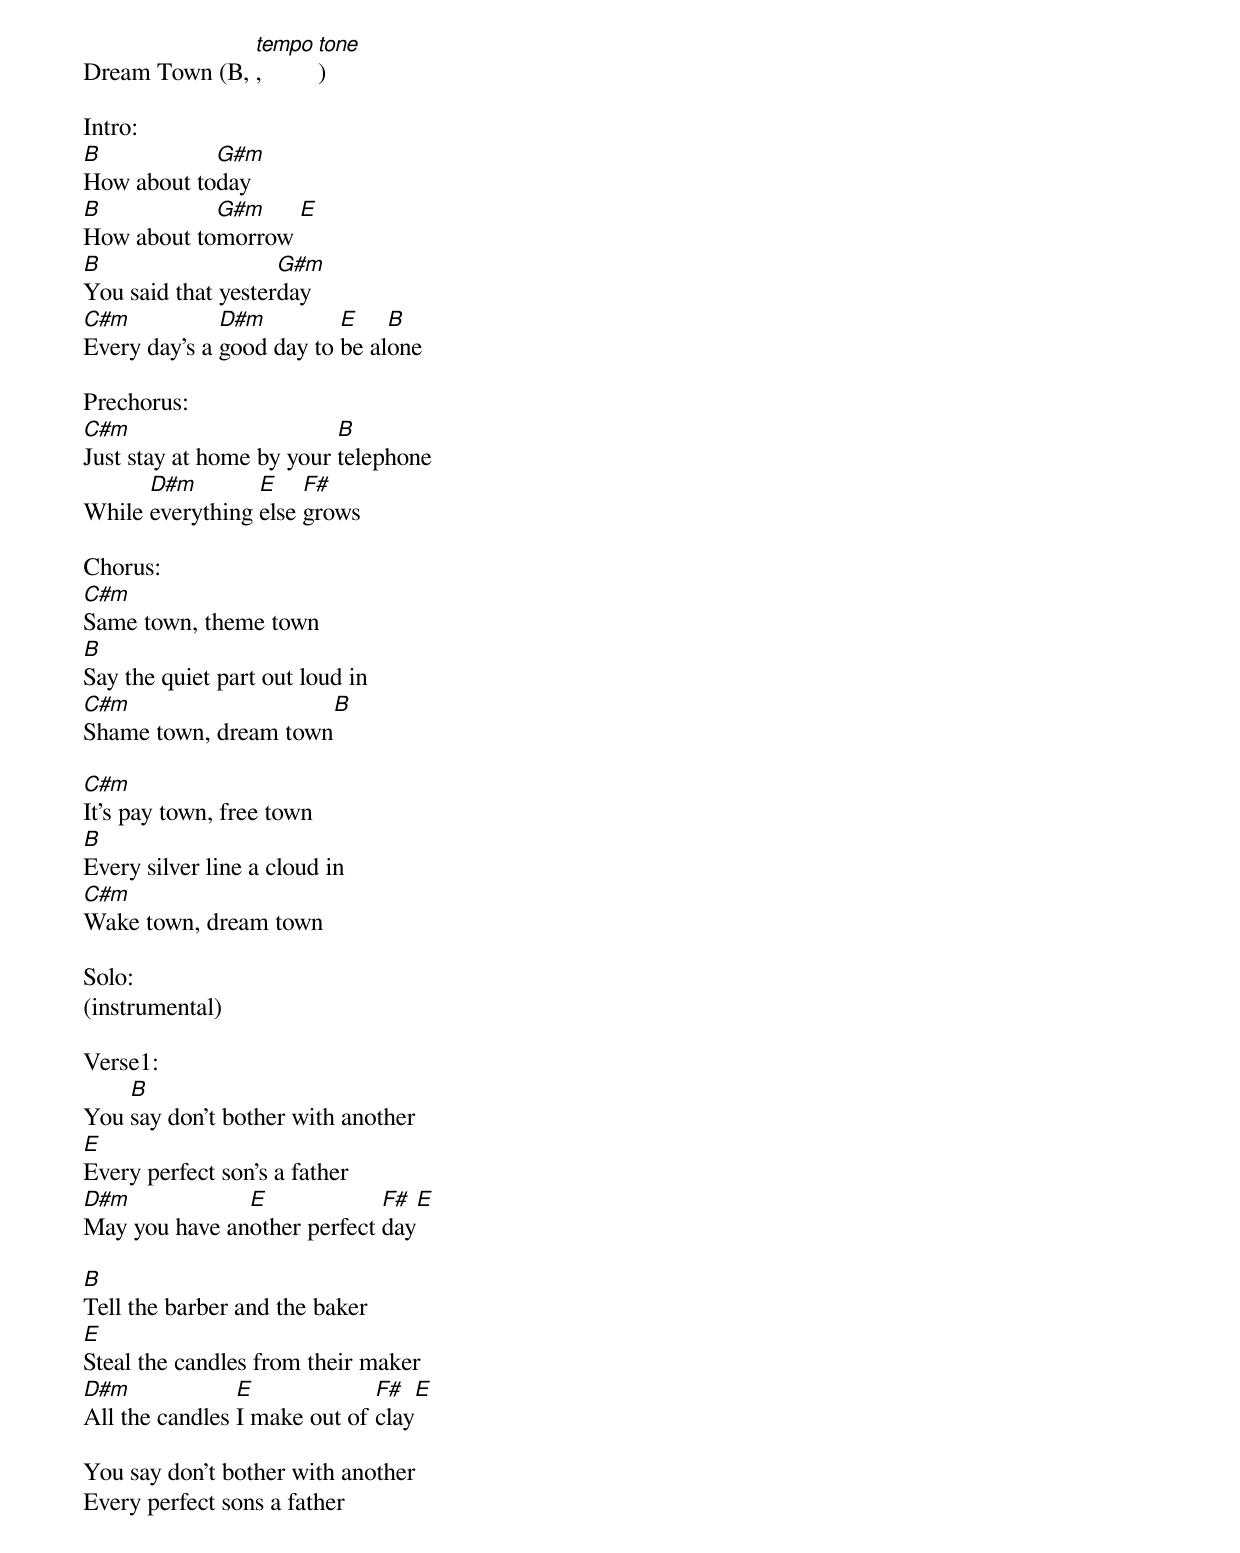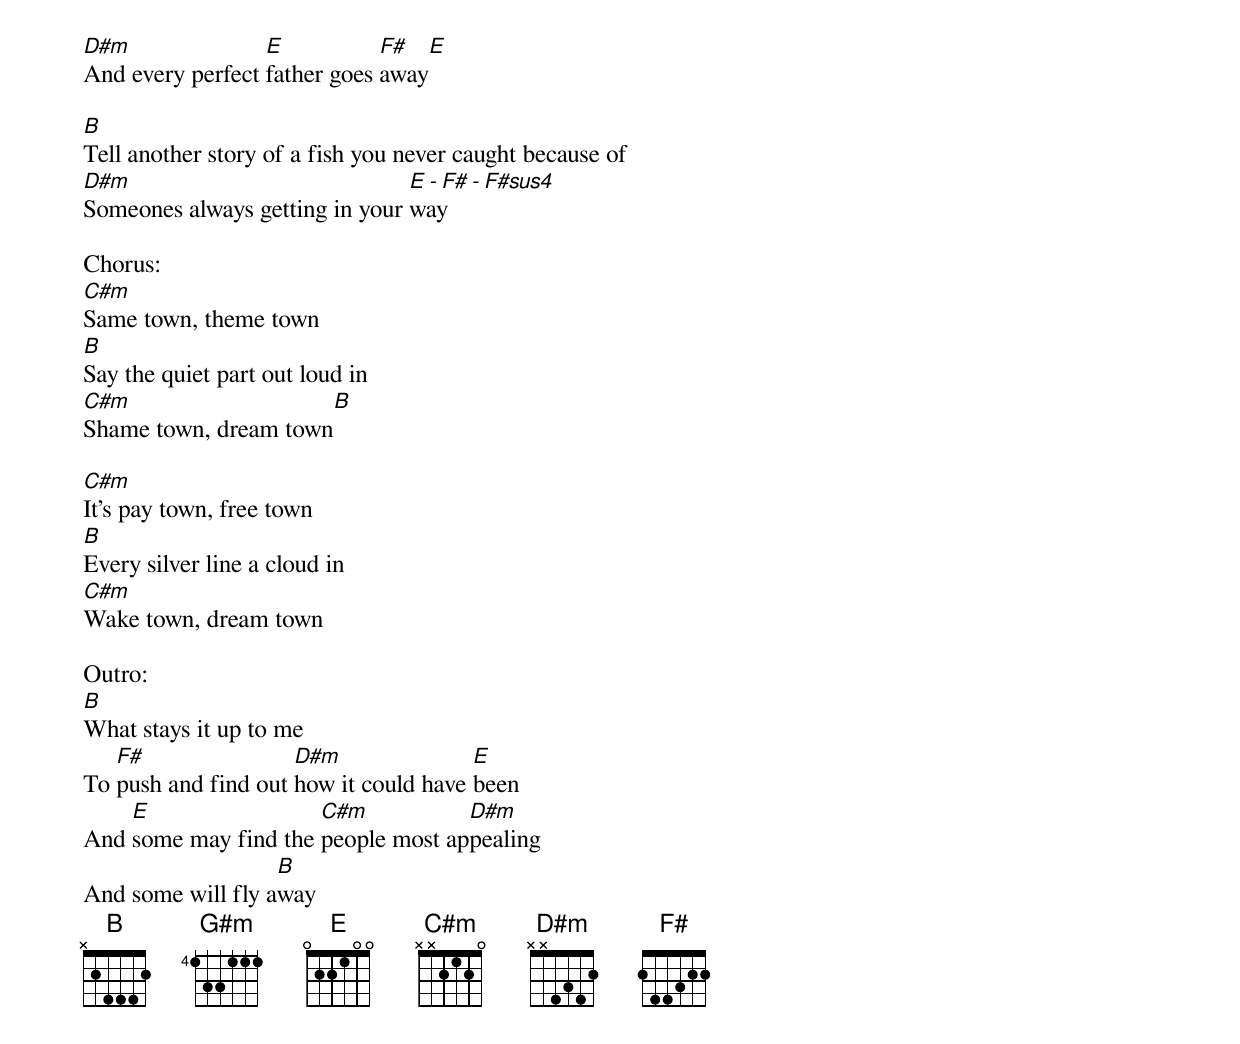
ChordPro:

Dream Town (B, [tempo], [tone])

Intro:
[B]How about to[G#m]day
[B]How about to[G#m]morrow [E]
[B]You said that yester[G#m]day
[C#m]Every day’s a [D#m]good day to [E]be al[B]one

Prechorus:
[C#m]Just stay at home by your [B]telephone
While [D#m]everything [E]else [F#]grows

Chorus:
[C#m]Same town, theme town
[B]Say the quiet part out loud in
[C#m]Shame town, dream town[B]

[C#m]It’s pay town, free town
[B]Every silver line a cloud in
[C#m]Wake town, dream town

Solo:
(instrumental)

Verse1:
You [B]say don’t bother with another
[E]Every perfect son’s a father
[D#m]May you have an[E]other perfect [F#]day[E]

[B]Tell the barber and the baker
[E]Steal the candles from their maker
[D#m]All the candles [E]I make out of [F#]clay[E]

You say don’t bother with another
Every perfect sons a father
[D#m]And every perfect [E]father goes [F#]away[E]

[B]Tell another story of a fish you never caught because of
[D#m]Someones always getting in your [E - F# - F#sus4]way

Chorus:
[C#m]Same town, theme town
[B]Say the quiet part out loud in
[C#m]Shame town, dream town[B]

[C#m]It’s pay town, free town
[B]Every silver line a cloud in
[C#m]Wake town, dream town

Outro:
[B]What stays it up to me
To [F#]push and find out [D#m]how it could have [E]been
And [E]some may find the [C#m]people most ap[D#m]pealing
And some will fly a[B]way
